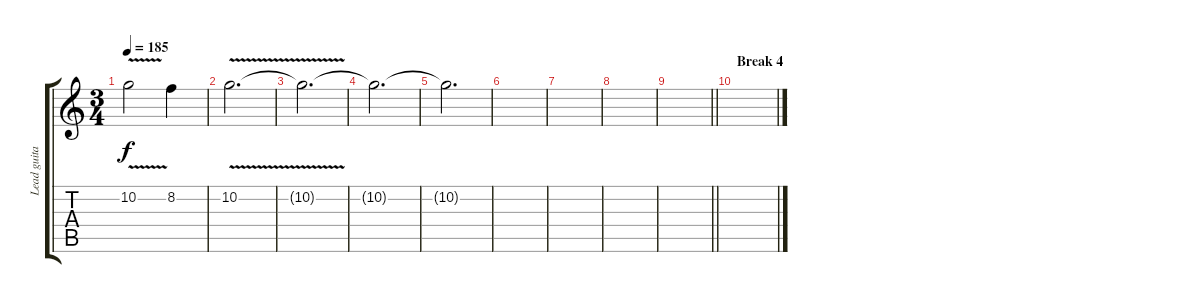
\track ("Lead guitar" "Lead guita") {instrument distortionguitar}
\staff {score tabs}
\tuning (D4 A3 F3 C3 G2 D2) {hide}
\ts (3 4)
\tempo 185
\clef g2
\ks c
10.2{v}.2{dy f} 8.2.4 |
10.2{v}.2{d volume 0} |
10.2{t}.2{d} |
10.2{t}.2{d} |
10.2{t}.2{d} |
|
|
|
\barLineRight lightlight
|
\section ("" "Break 4")
